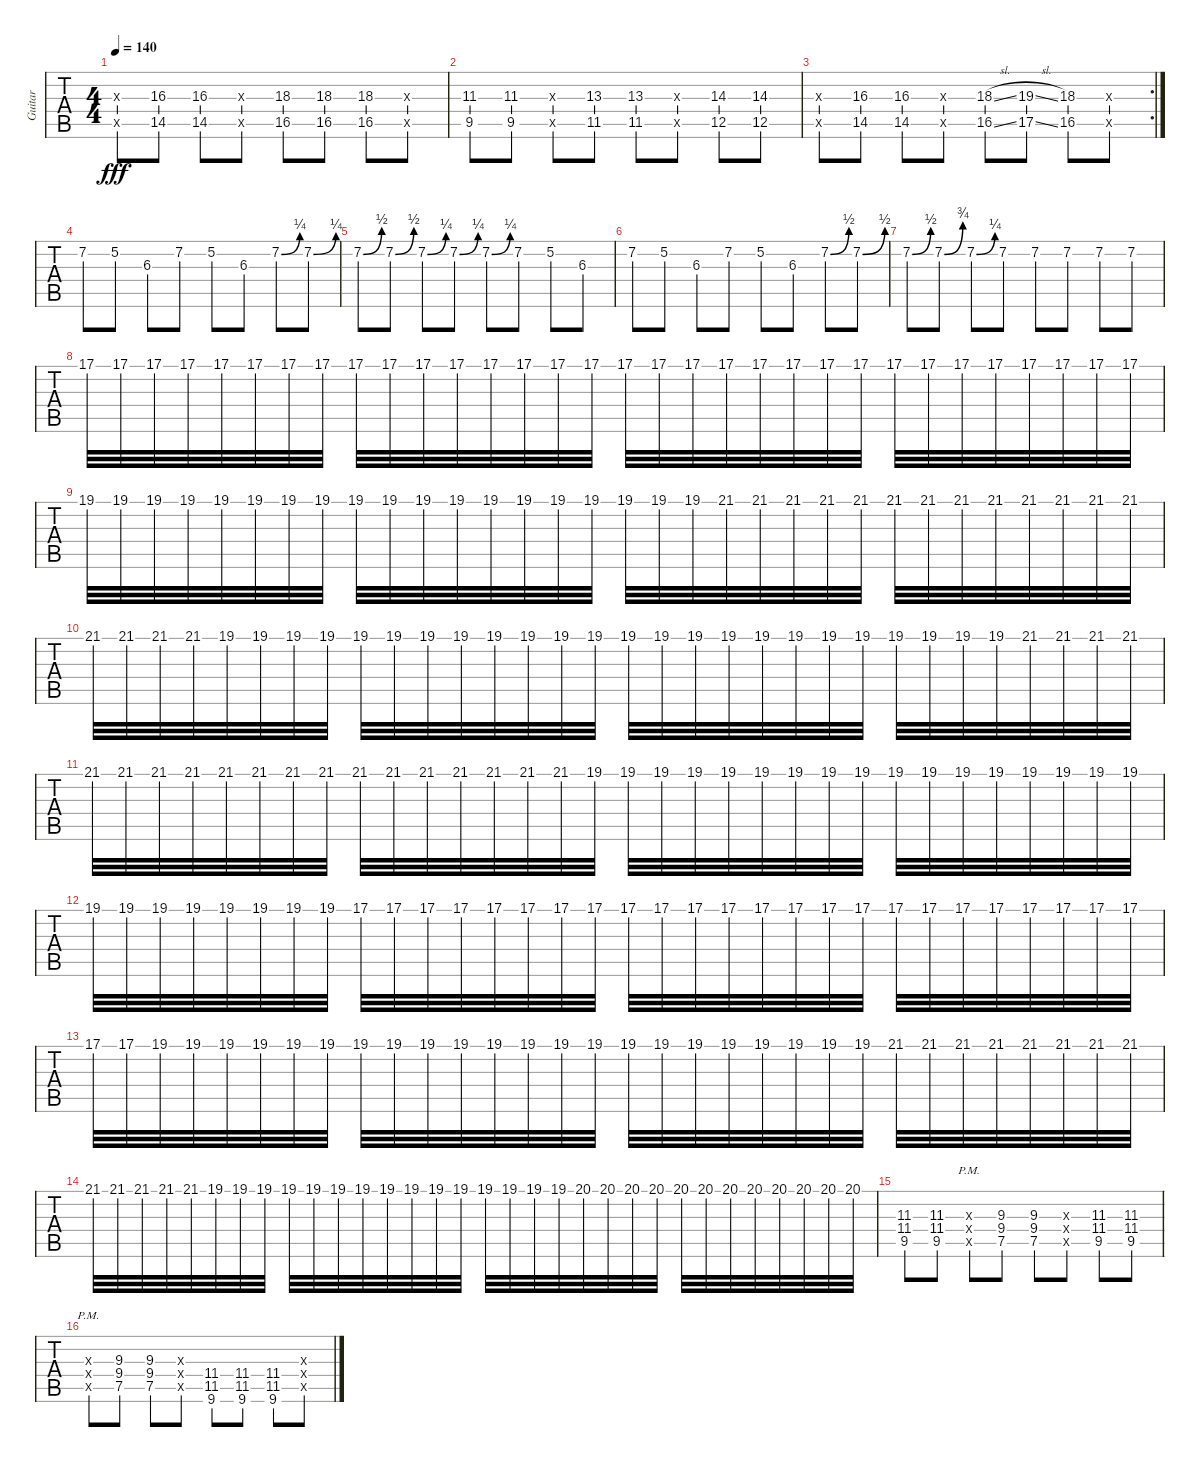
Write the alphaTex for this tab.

\track ("Guitar" "Guitar") {instrument overdrivenguitar}
\staff {tabs}
\tuning (E4 B3 G3 D3 A2 E2) {hide}
\ts (4 4)
\tempo 140
\clef g2
\ks c
(0.3{x} 0.5{x}).8{dy fff} (16.3 14.5).8 (16.3 14.5).8 (0.3{x} 0.5{x}).8 (18.3 16.5).8 (18.3 16.5).8 (18.3 16.5).8 (0.3{x} 0.5{x}).8 |
(11.3 9.5).8 (11.3 9.5).8 (13.3{x} 11.5{x}).8 (13.3 11.5).8 (13.3 11.5).8 (14.3{x} 12.5{x}).8 (14.3 12.5).8 (14.3 12.5).8 |
\rc 2
(0.3{x} 0.5{x}).8 (16.3 14.5).8 (16.3 14.5).8 (0.3{x} 0.5{x}).8 (18.3{sl} 16.5{sl}).8 (19.3{sl} 17.5{sl}).8 (18.3 16.5).8 (0.3{x} 0.5{x}).8 |
7.2.8 5.2.8 6.3.8 7.2.8 5.2.8 6.3.8 7.2{be (bend 0 0 60 1)}.8 7.2{be (bend 0 0 60 1)}.8 |
7.2{be (bend 0 0 60 2)}.8 7.2{be (bend 0 0 60 2)}.8 7.2{be (bend 0 0 60 1)}.8 7.2{be (bend 0 0 60 1)}.8 7.2{be (bend 0 0 60 1)}.8 7.2.8 5.2.8 6.3.8 |
7.2.8 5.2.8 6.3.8 7.2.8 5.2.8 6.3.8 7.2{be (bend 0 0 60 2)}.8 7.2{be (bend 0 0 60 2)}.8 |
7.2{be (bend 0 0 60 2)}.8 7.2{be (bend 0 0 60 3)}.8 7.2{be (bend 0 0 60 1)}.8 7.2.8 7.2.8 7.2.8 7.2.8 7.2.8 |
17.1.32 17.1.32 17.1.32 17.1.32 17.1.32 17.1.32 17.1.32 17.1.32 17.1.32 17.1.32 17.1.32 17.1.32 17.1.32 17.1.32 17.1.32 17.1.32 17.1.32 17.1.32 17.1.32 17.1.32 17.1.32 17.1.32 17.1.32 17.1.32 17.1.32 17.1.32 17.1.32 17.1.32 17.1.32 17.1.32 17.1.32 17.1.32 |
19.1.32 19.1.32 19.1.32 19.1.32 19.1.32 19.1.32 19.1.32 19.1.32 19.1.32 19.1.32 19.1.32 19.1.32 19.1.32 19.1.32 19.1.32 19.1.32 19.1.32 19.1.32 19.1.32 21.1.32 21.1.32 21.1.32 21.1.32 21.1.32 21.1.32 21.1.32 21.1.32 21.1.32 21.1.32 21.1.32 21.1.32 21.1.32 |
21.1.32 21.1.32 21.1.32 21.1.32 19.1.32 19.1.32 19.1.32 19.1.32 19.1.32 19.1.32 19.1.32 19.1.32 19.1.32 19.1.32 19.1.32 19.1.32 19.1.32 19.1.32 19.1.32 19.1.32 19.1.32 19.1.32 19.1.32 19.1.32 19.1.32 19.1.32 19.1.32 19.1.32 21.1.32 21.1.32 21.1.32 21.1.32 |
21.1.32 21.1.32 21.1.32 21.1.32 21.1.32 21.1.32 21.1.32 21.1.32 21.1.32 21.1.32 21.1.32 21.1.32 21.1.32 21.1.32 21.1.32 19.1.32 19.1.32 19.1.32 19.1.32 19.1.32 19.1.32 19.1.32 19.1.32 19.1.32 19.1.32 19.1.32 19.1.32 19.1.32 19.1.32 19.1.32 19.1.32 19.1.32 |
19.1.32 19.1.32 19.1.32 19.1.32 19.1.32 19.1.32 19.1.32 19.1.32 17.1.32 17.1.32 17.1.32 17.1.32 17.1.32 17.1.32 17.1.32 17.1.32 17.1.32 17.1.32 17.1.32 17.1.32 17.1.32 17.1.32 17.1.32 17.1.32 17.1.32 17.1.32 17.1.32 17.1.32 17.1.32 17.1.32 17.1.32 17.1.32 |
17.1.32 17.1.32 19.1.32 19.1.32 19.1.32 19.1.32 19.1.32 19.1.32 19.1.32 19.1.32 19.1.32 19.1.32 19.1.32 19.1.32 19.1.32 19.1.32 19.1.32 19.1.32 19.1.32 19.1.32 19.1.32 19.1.32 19.1.32 19.1.32 21.1.32 21.1.32 21.1.32 21.1.32 21.1.32 21.1.32 21.1.32 21.1.32 |
21.1.32 21.1.32 21.1.32 21.1.32 21.1.32 19.1.32 19.1.32 19.1.32 19.1.32 19.1.32 19.1.32 19.1.32 19.1.32 19.1.32 19.1.32 19.1.32 19.1.32 19.1.32 19.1.32 19.1.32 20.1.32 20.1.32 20.1.32 20.1.32 20.1.32 20.1.32 20.1.32 20.1.32 20.1.32 20.1.32 20.1.32 20.1.32 |
(11.3{hac} 11.4{hac} 9.5{hac}).8 (11.3{hac} 11.4{hac} 9.5{hac}).8 (9.3{hac pm x} 9.4{hac pm x} 7.5{hac pm x}).8 (9.3{hac} 9.4{hac} 7.5{hac}).8 (9.3{hac} 9.4{hac} 7.5{hac}).8 (0.3{hac x} 0.4{hac x} 0.5{hac x}).8 (11.3{hac} 11.4{hac} 9.5{hac}).8 (11.3{hac} 11.4{hac} 9.5{hac}).8 |
(9.3{hac pm x} 9.4{hac pm x} 7.5{hac pm x}).8 (9.3{hac} 9.4{hac} 7.5{hac}).8 (9.3{hac} 9.4{hac} 7.5{hac}).8 (0.3{hac x} 0.4{hac x} 0.5{hac x}).8 (11.4{hac} 11.5{hac} 9.6{hac}).8 (11.4{hac} 11.5{hac} 9.6{hac}).8 (11.4{hac} 11.5{hac} 9.6{hac}).8 (11.3{hac x} 11.4{hac x} 9.5{hac x}).8
